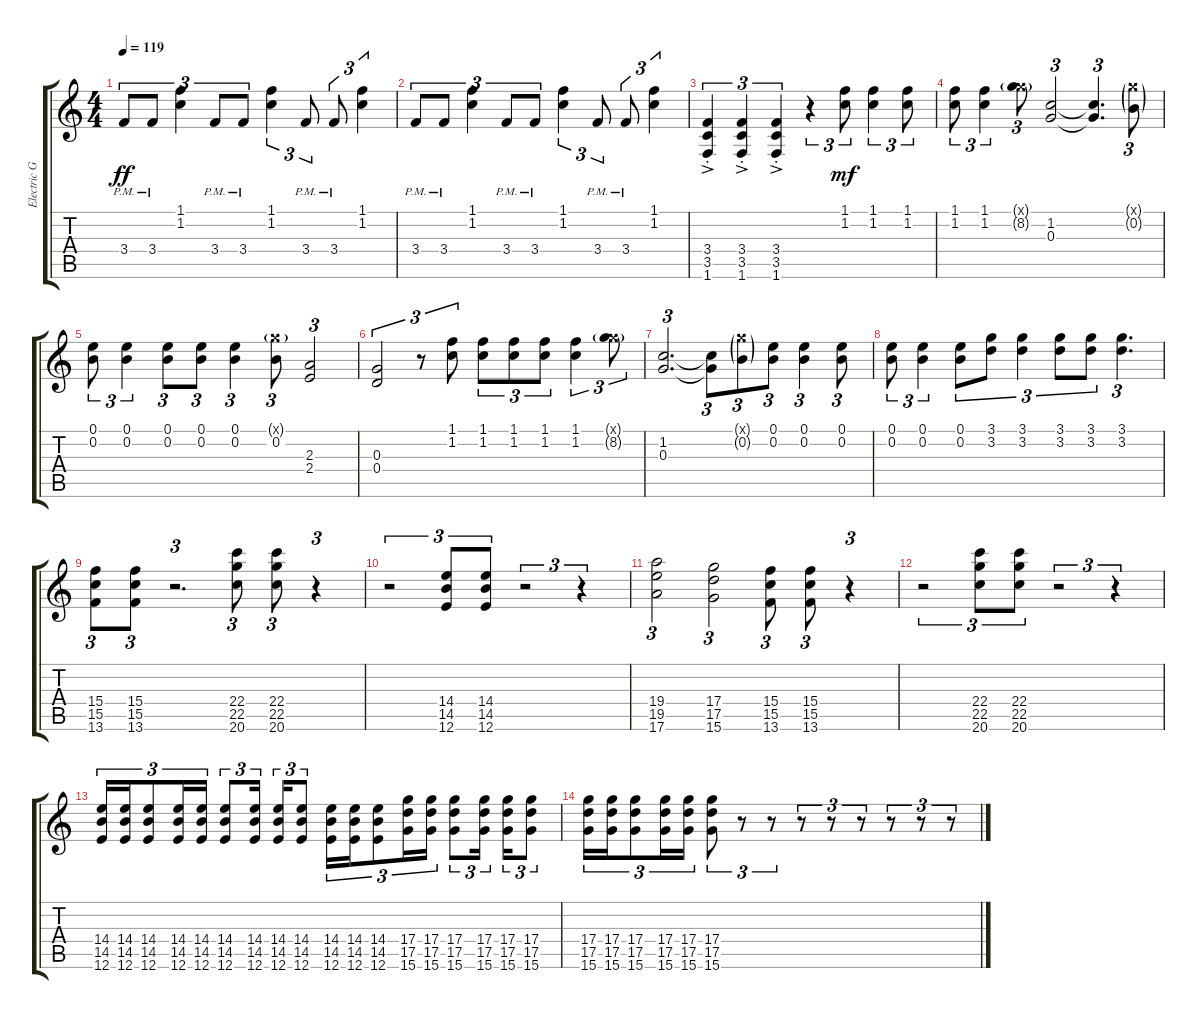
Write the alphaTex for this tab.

\track ("Electric Guitar 1" "Electric G") {instrument distortionguitar}
\staff {score tabs}
\tuning (E4 B3 G3 D3 A2 E2) {hide}
\ts (4 4)
\tempo 119
\clef g2
\ks c
3.4{pm}.8{tu (3 2) dy ff instrument distortionguitar} 3.4{pm}.8{tu (3 2)} (1.1 1.2).4{tu (3 2)} 3.4{pm}.8{tu (3 2)} 3.4{pm}.8{tu (3 2)} (1.1 1.2).4{tu (3 2)} 3.4{pm}.8{tu (3 2)} 3.4{pm}.8{tu (3 2)} (1.1 1.2).4{tu (3 2)} |
3.4{pm}.8{tu (3 2)} 3.4{pm}.8{tu (3 2)} (1.1 1.2).4{tu (3 2)} 3.4{pm}.8{tu (3 2)} 3.4{pm}.8{tu (3 2)} (1.1 1.2).4{tu (3 2)} 3.4{pm}.8{tu (3 2)} 3.4{pm}.8{tu (3 2)} (1.1 1.2).4{tu (3 2)} |
(3.4{ac st} 3.5{ac st} 1.6{ac st}).4{tu (3 2)} (3.4{ac st} 3.5{ac st} 1.6{ac st}).4{tu (3 2)} (3.4{ac st} 3.5{ac st} 1.6{ac st}).4{tu (3 2)} r.4{tu (3 2)} (1.1 1.2).8{tu (3 2) dy mf} (1.1 1.2).4{tu (3 2)} (1.1 1.2).8{tu (3 2)} |
(1.1 1.2).8{tu (3 2)} (1.1 1.2).4{tu (3 2)} (3.1{g x} 8.2{g}).8{tu (3 2)} (1.2 0.3).2{tu (3 2)} (1.2{t} 0.3{t}).4{d tu (3 2)} (3.1{g x} 0.2{g}).8{tu (3 2)} |
(0.1 0.2).8{tu (3 2)} (0.1 0.2).4{tu (3 2)} (0.1 0.2).8{tu (3 2)} (0.1 0.2).8{tu (3 2)} (0.1 0.2).4{tu (3 2)} (3.1{g x} 0.2).8{tu (3 2)} (2.3 2.4).2{tu (3 2)} |
(0.3 0.4).2{tu (3 2)} r.8{tu (3 2)} (1.1 1.2).8{tu (3 2)} (1.1 1.2).8{tu (3 2)} (1.1 1.2).8{tu (3 2)} (1.1 1.2).8{tu (3 2)} (1.1 1.2).4{tu (3 2)} (3.1{g x} 8.2{g}).8{tu (3 2)} |
(1.2 0.3).2{d tu (3 2)} (1.2{t} 0.3{t}).8{tu (3 2)} (3.1{g x} 0.2{g}).8{tu (3 2)} (0.1 0.2).8{tu (3 2)} (0.1 0.2).4{tu (3 2)} (0.1 0.2).8{tu (3 2)} |
(0.1 0.2).8{tu (3 2)} (0.1 0.2).4{tu (3 2)} (0.1 0.2).8{tu (3 2)} (3.1 3.2).8{tu (3 2)} (3.1 3.2).4{tu (3 2)} (3.1 3.2).8{tu (3 2)} (3.1 3.2).8{tu (3 2)} (3.1 3.2).4{d tu (3 2)} |
(15.4 15.5 13.6).8{tu (3 2)} (15.4 15.5 13.6).8{tu (3 2)} r.2{d tu (3 2)} (22.4 22.5 20.6).8{tu (3 2)} (22.4 22.5 20.6).8{tu (3 2)} r.4{tu (3 2)} |
r.2{tu (3 2)} (14.4 14.5 12.6).8{tu (3 2)} (14.4 14.5 12.6).8{tu (3 2)} r.2{tu (3 2)} r.4{tu (3 2)} |
(19.4 19.5 17.6).2{tu (3 2)} (17.4 17.5 15.6).2{tu (3 2)} (15.4 15.5 13.6).8{tu (3 2)} (15.4 15.5 13.6).8{tu (3 2)} r.4{tu (3 2)} |
r.2{tu (3 2)} (22.4 22.5 20.6).8{tu (3 2)} (22.4 22.5 20.6).8{tu (3 2)} r.2{tu (3 2)} r.4{tu (3 2)} |
(14.4 14.5 12.6).16{tu (3 2)} (14.4 14.5 12.6).16{tu (3 2)} (14.4 14.5 12.6).8{tu (3 2)} (14.4 14.5 12.6).16{tu (3 2)} (14.4 14.5 12.6).16{tu (3 2)} (14.4 14.5 12.6).8{tu (3 2)} (14.4 14.5 12.6).16{tu (3 2)} (14.4 14.5 12.6).16{tu (3 2)} (14.4 14.5 12.6).8{tu (3 2)} (14.4 14.5 12.6).16{tu (3 2)} (14.4 14.5 12.6).16{tu (3 2)} (14.4 14.5 12.6).8{tu (3 2)} (17.4 17.5 15.6).16{tu (3 2)} (17.4 17.5 15.6).16{tu (3 2)} (17.4 17.5 15.6).8{tu (3 2)} (17.4 17.5 15.6).16{tu (3 2)} (17.4 17.5 15.6).16{tu (3 2)} (17.4 17.5 15.6).8{tu (3 2)} |
(17.4 17.5 15.6).16{tu (3 2)} (17.4 17.5 15.6).16{tu (3 2)} (17.4 17.5 15.6).8{tu (3 2)} (17.4 17.5 15.6).16{tu (3 2)} (17.4 17.5 15.6).16{tu (3 2)} (17.4 17.5 15.6).8{tu (3 2)} r.8{tu (3 2)} r.8{tu (3 2)} r.8{tu (3 2)} r.8{tu (3 2)} r.8{tu (3 2)} r.8{tu (3 2)} r.8{tu (3 2)} r.8{tu (3 2)}
